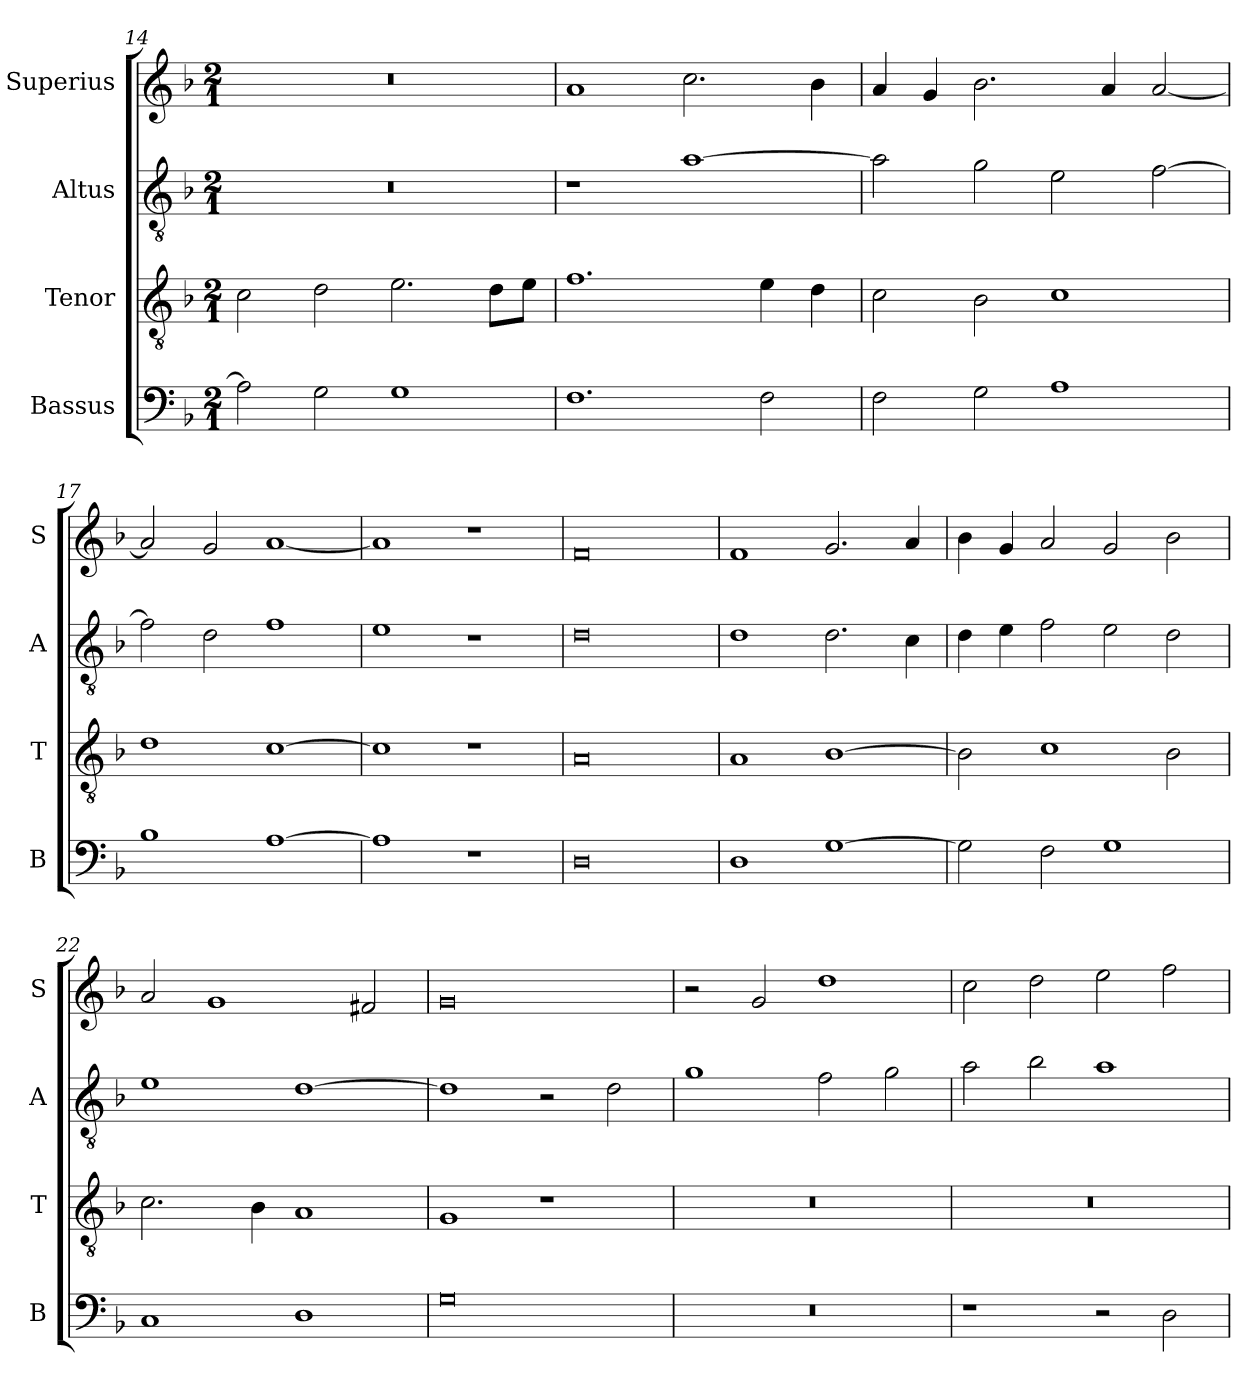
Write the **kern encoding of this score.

**kern	**kern	**kern	**kern
*part4	*part3	*part2	*part1
*staff4	*staff3	*staff2	*staff1
*I"Bassus	*I"Tenor	*I"Altus	*I"Superius
*I'B	*I'T	*I'A	*I'S
*clefF4	*clefGv2	*clefGv2	*clefG2
*k[b-]	*k[b-]	*k[b-]	*k[b-]
*d:	*d:	*d:	*d:
*M2/1	*M2/1	*M2/1	*M2/1
=14	=14	=14	=14
2A]	2c	0r	0r
2G	2d	.	.
1G	2.e	.	.
.	8dL	.	.
.	8eJ	.	.
=15	=15	=15	=15
1.F	1.f	1r	1a
.	.	[1a	2.cc
2F	4e	.	.
.	4d	.	4b-
=16	=16	=16	=16
2F	2c	2a]	4a
.	.	.	4g
2G	2B-	2g	2.b-
1A	1c	2e	.
.	.	.	4a
.	.	[2f	[2a
=17	=17	=17	=17
1B-	1d	2f]	2a]
.	.	2d	2g
[1A	[1c	1f	[1a
=18	=18	=18	=18
1A]	1c]	1e	1a]
1r	1r	1r	1r
=19	=19	=19	=19
0D	0A	0d	0f
=20	=20	=20	=20
1D	1A	1d	1f
[1G	[1B-	2.d	2.g
.	.	4c	4a
=21	=21	=21	=21
2G]	2B-]	4d	4b-
.	.	4e	4g
2F	1c	2f	2a
1G	.	2e	2g
.	2B-	2d	2b-
=22	=22	=22	=22
1C	2.c	1e	2a
.	.	.	1g
.	4B-	.	.
1D	1A	[1d	.
.	.	.	2f#X
=23	=23	=23	=23
0G	1G	1d]	0g
.	1r	2r	.
.	.	2d	.
=24	=24	=24	=24
0r	0r	1g	2r
.	.	.	2g
.	.	2f	1dd
.	.	2g	.
=25	=25	=25	=25
1r	0r	2a	2cc
.	.	2b-	2dd
2r	.	1a	2ee
2D	.	.	2ff
=	=	=	=
*-	*-	*-	*-
